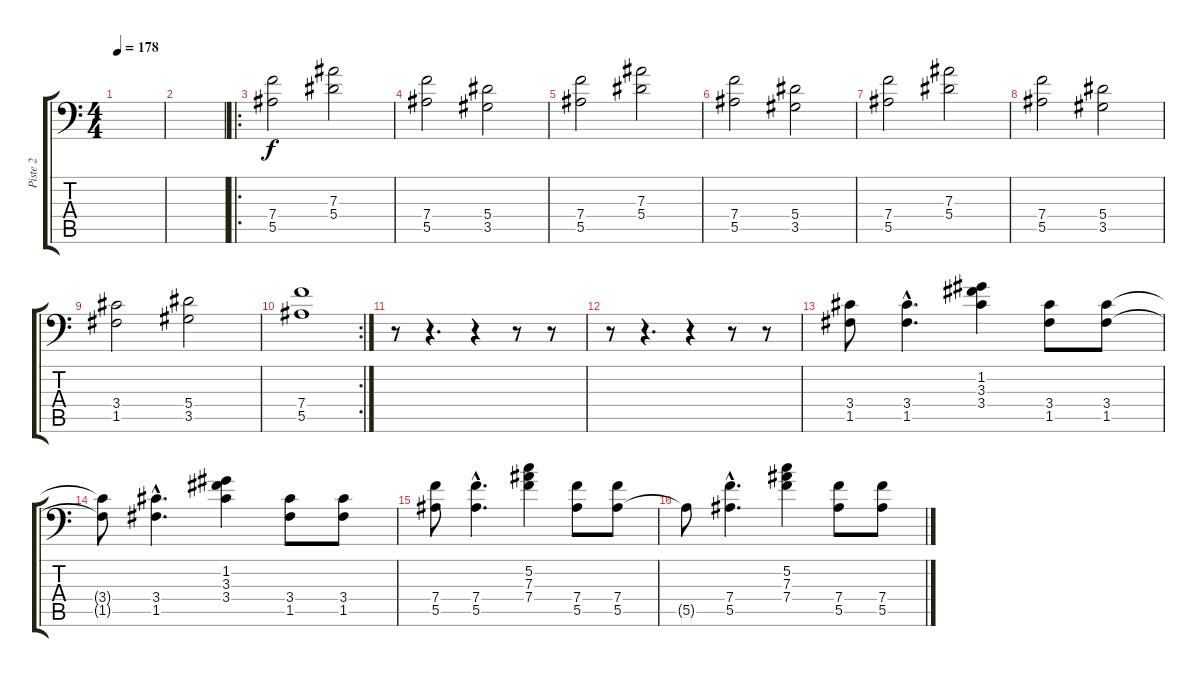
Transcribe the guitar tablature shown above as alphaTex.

\track ("Piste 2" "Piste 2") {instrument distortionguitar}
\staff {score tabs}
\tuning (C4 G3 Eb3 Bb2 F2 Bb1) {hide}
\ts (4 4)
\tempo 178
\clef f4
\ks c
|
|
\ro
(7.4 5.5).2 (7.3 5.4).2 |
(7.4 5.5).2 (5.4 3.5).2 |
(7.4 5.5).2 (7.3 5.4).2 |
(7.4 5.5).2 (5.4 3.5).2 |
(7.4 5.5).2 (7.3 5.4).2 |
(7.4 5.5).2 (5.4 3.5).2 |
(3.4 1.5).2 (5.4 3.5).2 |
\rc 2
(7.4 5.5).1 |
r.8{volume 8 instrument acousticguitarnylon} r.4{d} r.4 r.8 r.8 |
r.8 r.4{d} r.4 r.8 r.8 |
(3.4 1.5).8{instrument acousticguitarnylon} (3.4{hac} 1.5{hac}).4{d} (1.2 3.3 3.4).4 (3.4 1.5).8 (3.4 1.5).8 |
(3.4{t} 1.5{t}).8{instrument acousticguitarnylon} (3.4{hac} 1.5{hac}).4{d} (1.2 3.3 3.4).4 (3.4 1.5).8 (3.4 1.5).8 |
(7.4 5.5).8 (7.4{hac} 5.5{hac}).4{d} (5.2 7.3 7.4).4 (7.4 5.5).8 (7.4 5.5).8 |
5.5{t}.8 (7.4{hac} 5.5{hac}).4{d} (5.2 7.3 7.4).4 (7.4 5.5).8 (7.4 5.5).8
